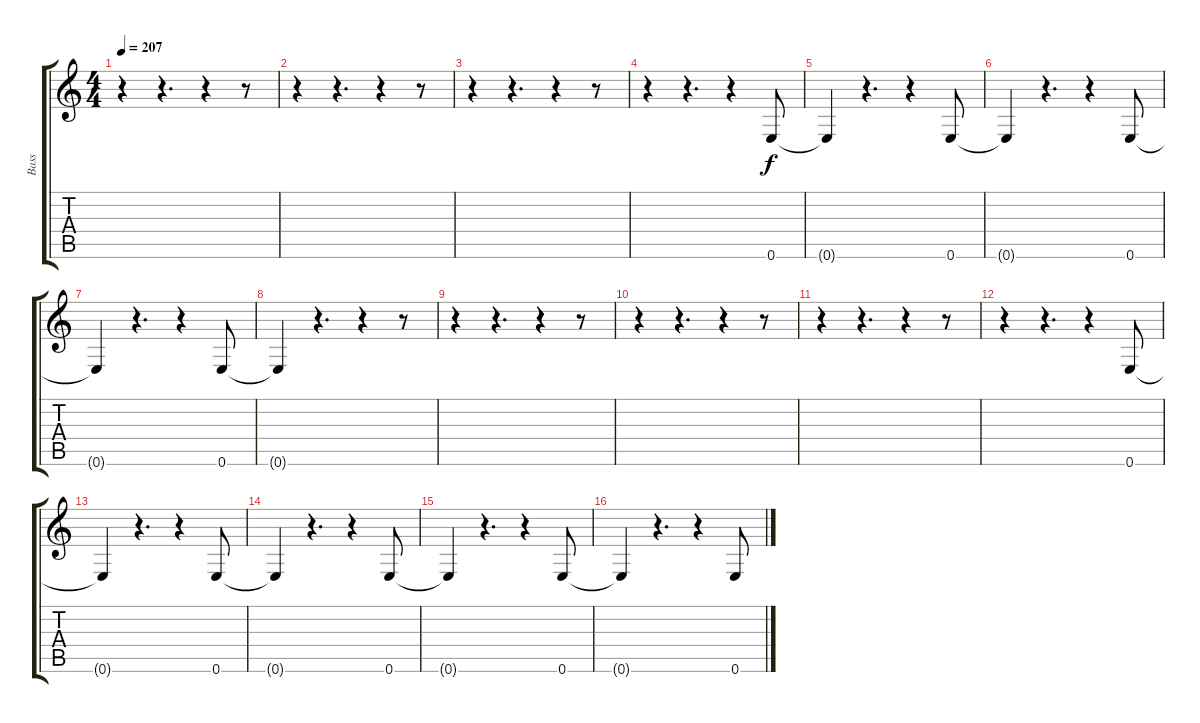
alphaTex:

\track ("Bass" "Bass") {instrument electricbassfinger}
\staff {score tabs}
\tuning (E4 B3 G3 D3 A2 E2) {hide}
\ts (4 4)
\tempo 207
\clef g2
\ks c
r.4{dy f} r.4{d} r.4 r.8 |
r.4 r.4{d} r.4 r.8 |
r.4 r.4{d} r.4 r.8 |
r.4 r.4{d} r.4 0.6.8 |
0.6{t}.4 r.4{d} r.4 0.6.8 |
0.6{t}.4 r.4{d} r.4 0.6.8 |
0.6{t}.4 r.4{d} r.4 0.6.8 |
0.6{t}.4 r.4{d} r.4 r.8 |
r.4 r.4{d} r.4 r.8 |
r.4 r.4{d} r.4 r.8 |
r.4 r.4{d} r.4 r.8 |
r.4 r.4{d} r.4 0.6.8 |
0.6{t}.4 r.4{d} r.4 0.6.8 |
0.6{t}.4 r.4{d} r.4 0.6.8 |
0.6{t}.4 r.4{d} r.4 0.6.8 |
0.6{t}.4 r.4{d} r.4 0.6.8
